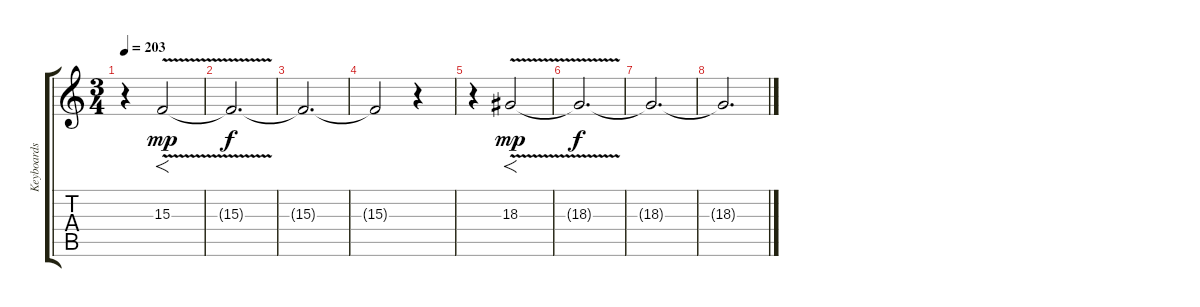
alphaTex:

\track ("Keyboards 2" "Keyboards ") {instrument synthstrings2}
\staff {score tabs}
\tuning (B3 Gb3 D3 A2 E2 B1) {hide}
\ts (3 4)
\tempo 203
\clef g2
\ks c
r.4{dy f} 15.3{v}.2{f dy mp} |
15.3{t}.2{d dy f} |
15.3{t}.2{d} |
15.3{t}.2 r.4 |
r.4 18.3{v}.2{f dy mp} |
18.3{t}.2{d dy f} |
18.3{t}.2{d} |
18.3{t}.2{d}
